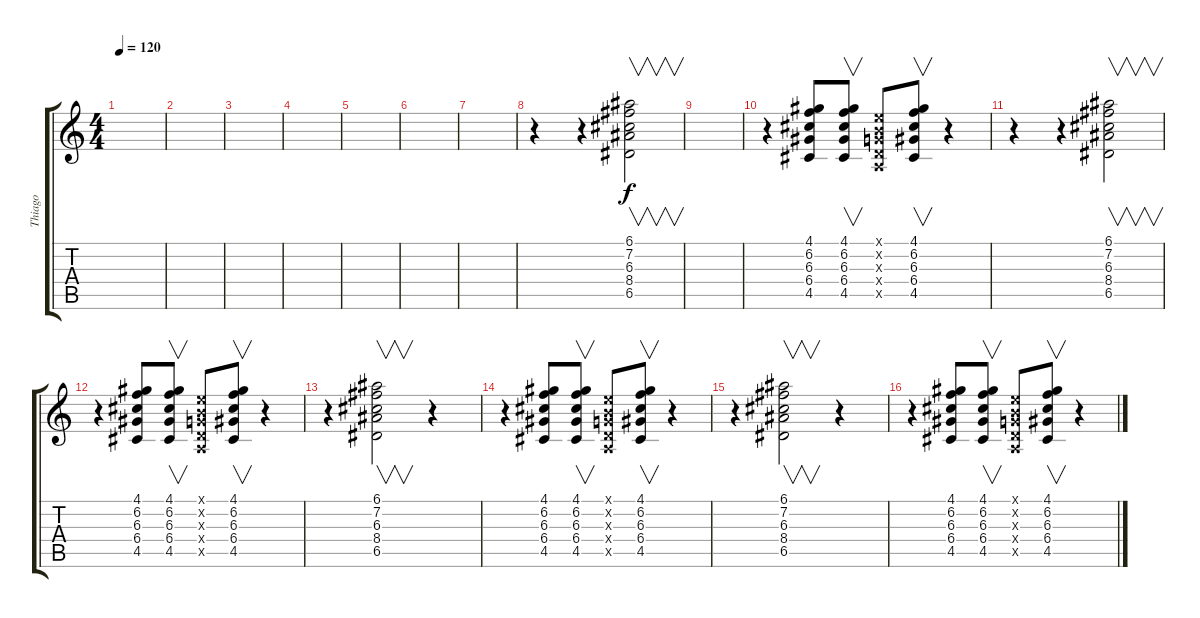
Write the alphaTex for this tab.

\track ("Thiago" "Thiago") {instrument electricguitarclean}
\staff {score tabs}
\tuning (E4 B3 G3 D3 A2 E2) {hide}
\ts (4 4)
\tempo 120
\clef g2
\ks c
|
|
|
|
|
|
|
r.4 r.4 (6.1 7.2 6.3 8.4 6.5).2{v} |
|
r.4 (4.1 6.2 6.3 6.4 4.5).8 (4.1 6.2 6.3 6.4 4.5).8{v} (0.1{x} 0.2{x} 0.3{x} 0.4{x} 0.5{x}).8 (4.1 6.2 6.3 6.4 4.5).8{v} r.4 |
r.4 r.4 (6.1 7.2 6.3 8.4 6.5).2{v} |
r.4 (4.1 6.2 6.3 6.4 4.5).8 (4.1 6.2 6.3 6.4 4.5).8{v} (0.1{x} 0.2{x} 0.3{x} 0.4{x} 0.5{x}).8 (4.1 6.2 6.3 6.4 4.5).8{v} r.4 |
r.4 (6.1 7.2 6.3 8.4 6.5).2{v} r.4 |
r.4 (4.1 6.2 6.3 6.4 4.5).8 (4.1 6.2 6.3 6.4 4.5).8{v} (0.1{x} 0.2{x} 0.3{x} 0.4{x} 0.5{x}).8 (4.1 6.2 6.3 6.4 4.5).8{v} r.4 |
r.4 (6.1 7.2 6.3 8.4 6.5).2{v} r.4 |
r.4 (4.1 6.2 6.3 6.4 4.5).8 (4.1 6.2 6.3 6.4 4.5).8{v} (0.1{x} 0.2{x} 0.3{x} 0.4{x} 0.5{x}).8 (4.1 6.2 6.3 6.4 4.5).8{v} r.4
